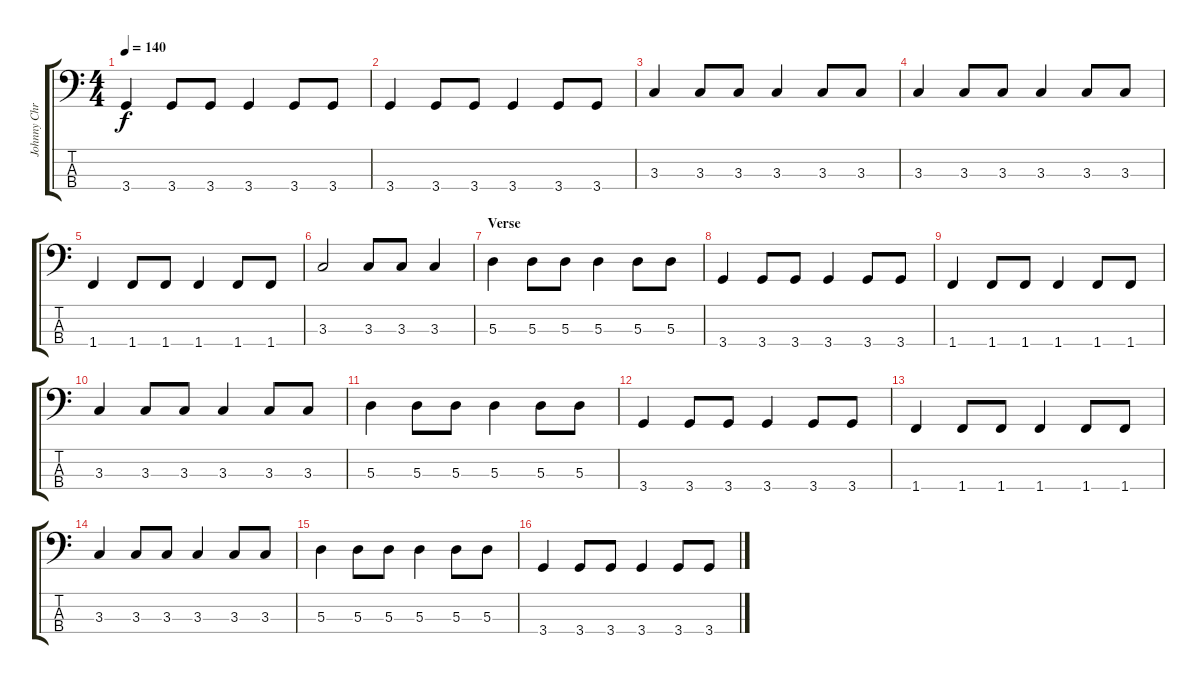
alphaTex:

\track ("Johnny Christ" "Johnny Chr") {instrument electricbassfinger}
\staff {score tabs}
\tuning (G2 D2 A1 E1) {hide}
\ts (4 4)
\tempo 140
\clef f4
\ks c
3.4.4{dy f} 3.4.8 3.4.8 3.4.4 3.4.8 3.4.8 |
3.4.4 3.4.8 3.4.8 3.4.4 3.4.8 3.4.8 |
3.3.4 3.3.8 3.3.8 3.3.4 3.3.8 3.3.8 |
3.3.4 3.3.8 3.3.8 3.3.4 3.3.8 3.3.8 |
1.4.4 1.4.8 1.4.8 1.4.4 1.4.8 1.4.8 |
3.3.2 3.3.8 3.3.8 3.3.4 |
\section ("" "Verse")
5.3.4 5.3.8 5.3.8 5.3.4 5.3.8 5.3.8 |
3.4.4 3.4.8 3.4.8 3.4.4 3.4.8 3.4.8 |
1.4.4 1.4.8 1.4.8 1.4.4 1.4.8 1.4.8 |
3.3.4 3.3.8 3.3.8 3.3.4 3.3.8 3.3.8 |
5.3.4 5.3.8 5.3.8 5.3.4 5.3.8 5.3.8 |
3.4.4 3.4.8 3.4.8 3.4.4 3.4.8 3.4.8 |
1.4.4 1.4.8 1.4.8 1.4.4 1.4.8 1.4.8 |
3.3.4 3.3.8 3.3.8 3.3.4 3.3.8 3.3.8 |
5.3.4 5.3.8 5.3.8 5.3.4 5.3.8 5.3.8 |
3.4.4 3.4.8 3.4.8 3.4.4 3.4.8 3.4.8
